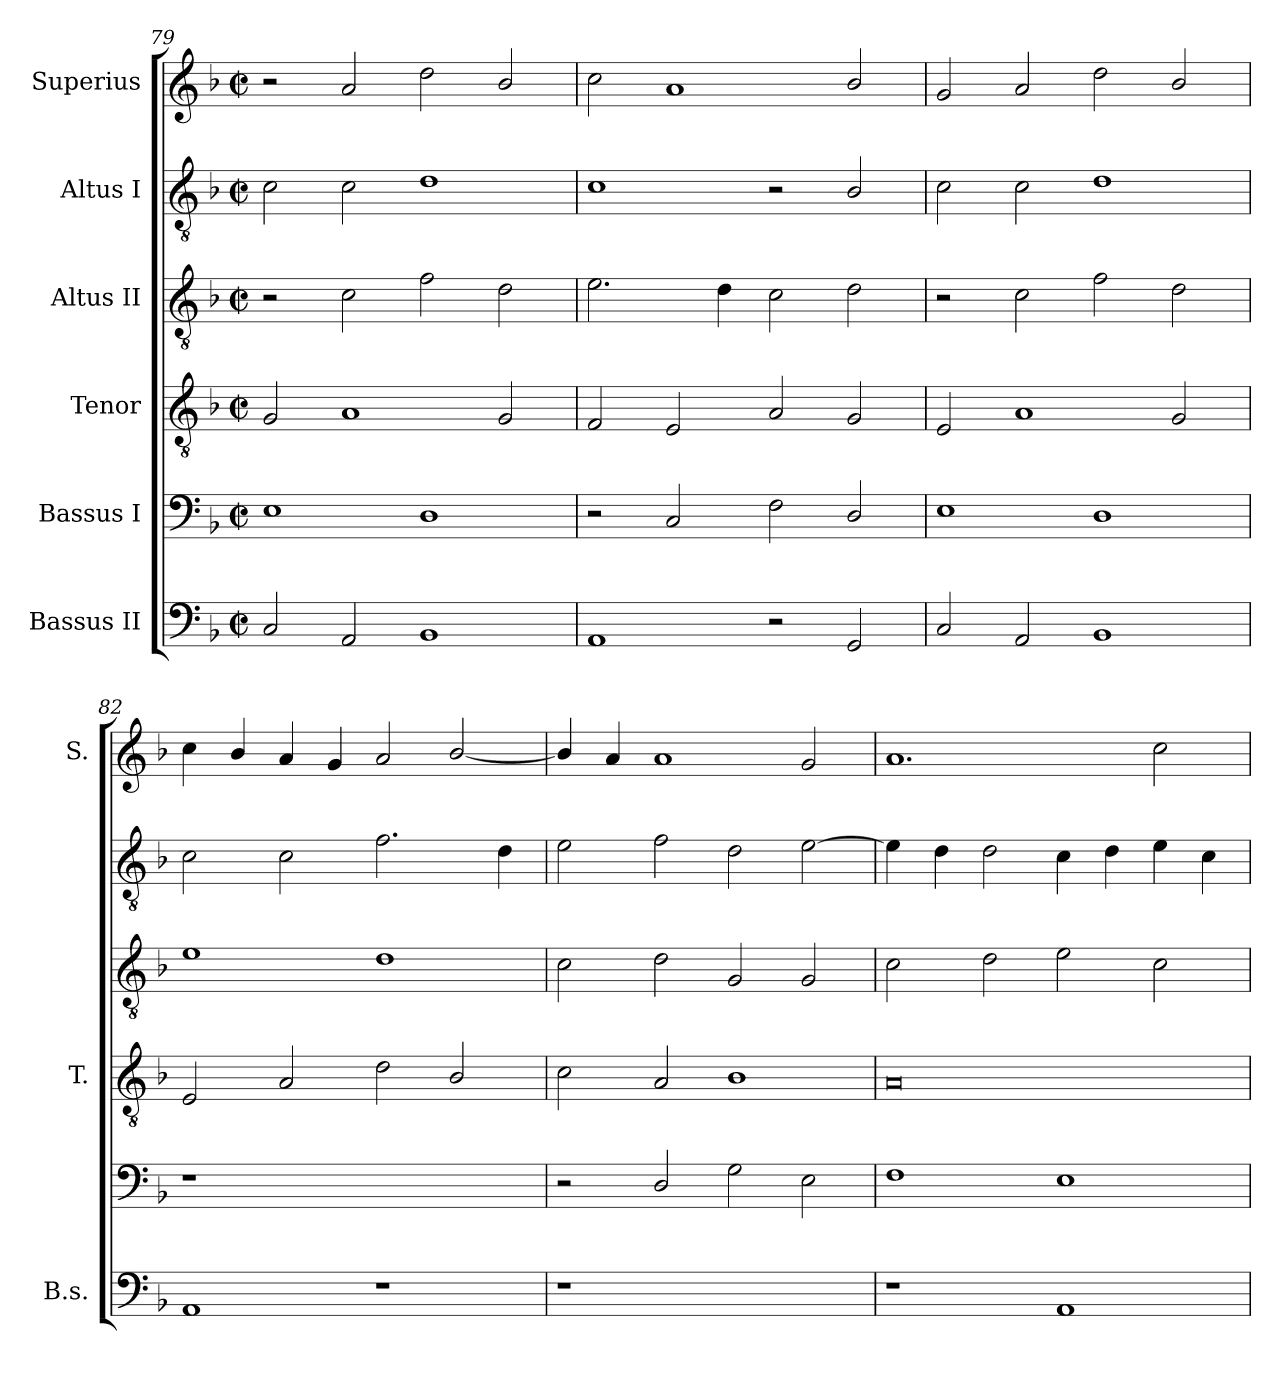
**kern	**kern	**kern	**kern	**kern	**kern
*part6	*part5	*part4	*part3	*part2	*part1
*staff6	*staff5	*staff4	*staff3	*staff2	*staff1
*I"Bassus II	*I"Bassus I	*I"Tenor	*I"Altus II	*I"Altus I	*I"Superius
*I'B.s.	*	*I'T.	*	*	*I'S.
*clefF4	*clefF4	*clefGv2	*clefGv2	*clefGv2	*clefG2
*	*	*ITrd7c12	*ITrd7c12	*ITrd7c12	*
*k[b-]	*k[b-]	*k[b-]	*k[b-]	*k[b-]	*k[b-]
*d:	*d:	*d:	*d:	*d:	*d:
*M2/2	*M2/2	*M2/2	*M2/2	*M2/2	*M2/2
*met(c|)	*met(c|)	*met(c|)	*met(c|)	*met(c|)	*met(c|)
=79	=79	=79	=79	=79	=79
2Ci/	1Ei	2GGi/	2r	2Ci\	2r
2AAi/	.	1AAi	2Ci\	2Ci\	2ai/
1BB-i	1Di	.	2Fi\	1Di	2ddi\
.	.	2GGi/	2Di\	.	2b-i/
!!LO:PB:g=z
=80	=80	=80	=80	=80	=80
1AAi	2r	2FFi/	2.Ei\	1Ci	2cci\
.	2Ci/	2EEi/	.	.	1ai
.	.	.	4Di\	.	.
2r	2Fi\	2AAi/	2Ci\	2r	.
2GGi/	2Di/	2GGi/	2Di\	2BB-i/	2b-i/
=81	=81	=81	=81	=81	=81
2Ci/	1Ei	2EEi/	2r	2Ci\	2gi/
2AAi/	.	1AAi	2Ci\	2Ci\	2ai/
1BB-i	1Di	.	2Fi\	1Di	2ddi\
.	.	2GGi/	2Di\	.	2b-i/
=82	=82	=82	=82	=82	=82
!	!LO:N:vis=1	!	!	!	!
1AAi	1r	2EEi/	1Ei	2Ci\	4cci\
.	.	.	.	.	4b-i/
.	.	2AAi/	.	2Ci\	4ai/
.	.	.	.	.	4gi/
1r	1ryy	2Di\	1Di	2.Fi\	2ai/
.	.	2BB-i/	.	.	[<2b-i/
.	.	.	.	4Di\	.
=83	=83	=83	=83	=83	=83
!LO:N:vis=1	!	!	!	!	!
1r	2r	2Ci\	2Ci\	2Ei\	4b-i/]
.	.	.	.	.	4ai/
.	2Di/	2AAi/	2Di\	2Fi\	1ai
1ryy	2Gi\	1BB-i	2GGi/	2Di\	.
.	2Ei\	.	2GGi/	[>2Ei\	2gi/
!!LO:LB:g=z
=84	=84	=84	=84	=84	=84
1r	1Fi	0AAi	2Ci\	4Ei\]	1.ai
.	.	.	.	4Di\	.
.	.	.	2Di\	2Di\	.
1AAi	1Ei	.	2Ei\	4Ci\	.
.	.	.	.	4Di\	.
.	.	.	2Ci\	4Ei\	2cci\
.	.	.	.	4Ci\	.
=	=	=	=	=	=
*-	*-	*-	*-	*-	*-
